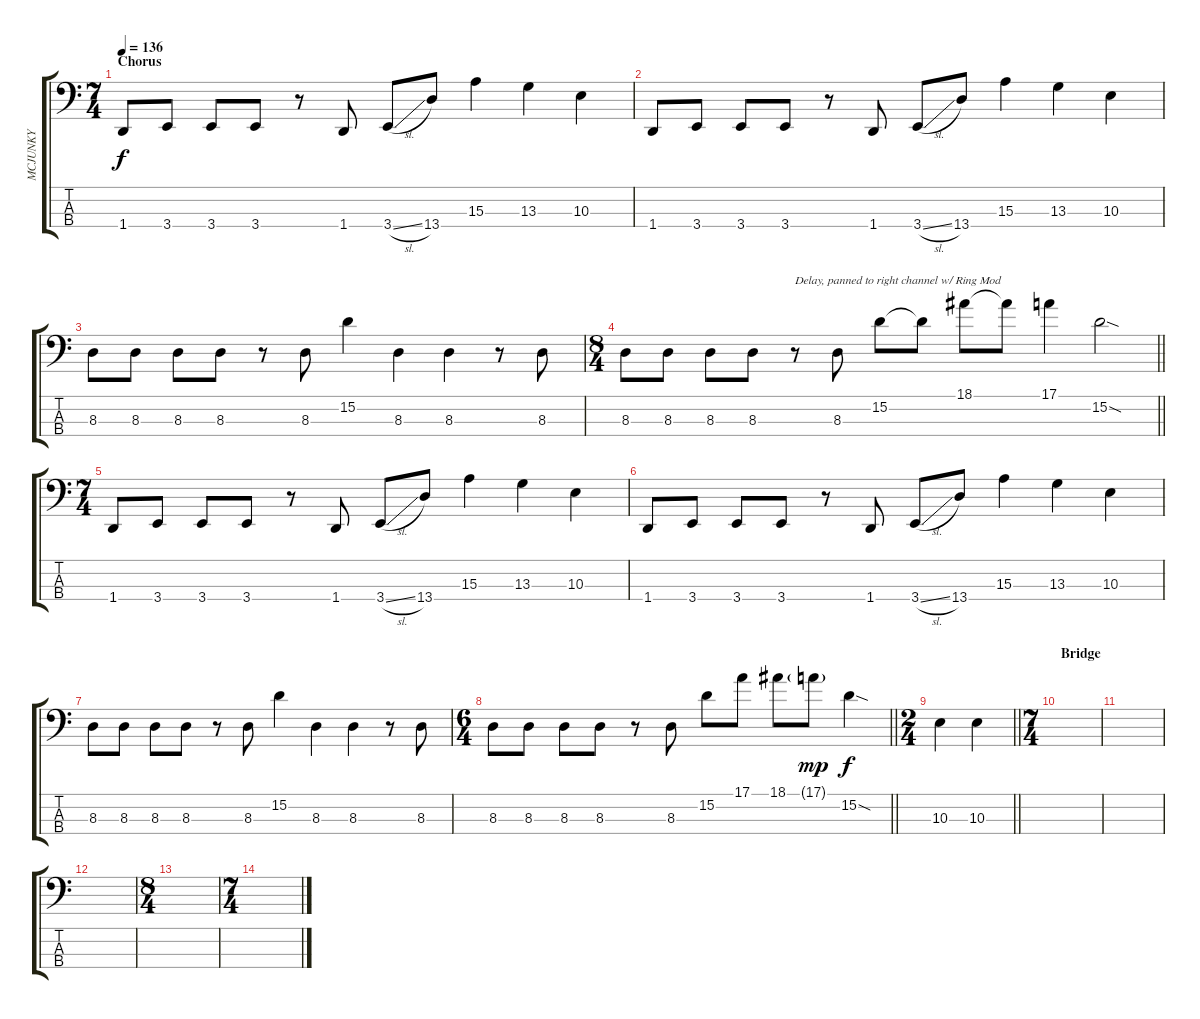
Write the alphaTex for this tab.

\track ("MCJUNKY" "MCJUNKY") {instrument electricbasspick}
\staff {score tabs}
\tuning (E2 B1 Gb1 Db1) {hide}
\ts (7 4)
\section ("" "Chorus")
\tempo 136
\clef f4
\ks c
1.4.8{dy f} 3.4.8 3.4.8 3.4.8 r.8 1.4.8 3.4{sl}.8 13.4.8 15.3.4 13.3.4 10.3.4 |
1.4.8 3.4.8 3.4.8 3.4.8 r.8 1.4.8 3.4{sl}.8 13.4.8 15.3.4 13.3.4 10.3.4 |
8.3.8 8.3.8 8.3.8 8.3.8 r.8 8.3.8 15.2.4 8.3.4 8.3.4 r.8 8.3.8 |
\ts (8 4)
\barLineRight lightlight
8.3.8 8.3.8 8.3.8 8.3.8 r.8{txt "Delay, panned to right channel w/ Ring Mod"} 8.3.8 15.2.8 15.2{t}.8 18.1.8 18.1{t}.8 17.1.4 15.2{sod}.2 |
\ts (7 4)
1.4.8 3.4.8 3.4.8 3.4.8 r.8 1.4.8 3.4{sl}.8 13.4.8 15.3.4 13.3.4 10.3.4 |
1.4.8 3.4.8 3.4.8 3.4.8 r.8 1.4.8 3.4{sl}.8 13.4.8 15.3.4 13.3.4 10.3.4 |
8.3.8 8.3.8 8.3.8 8.3.8 r.8 8.3.8 15.2.4 8.3.4 8.3.4 r.8 8.3.8 |
\ts (6 4)
\barLineRight lightlight
8.3.8 8.3.8 8.3.8 8.3.8 r.8 8.3.8 15.2.8 17.1.8 18.1.8 17.1{g}.8{dy mp} 15.2{sod}.4{dy f} |
\ts (2 4)
\barLineRight lightlight
10.3.4 10.3.4 |
\ts (7 4)
\section ("" "Bridge")
|
|
|
\ts (8 4)
|
\ts (7 4)
